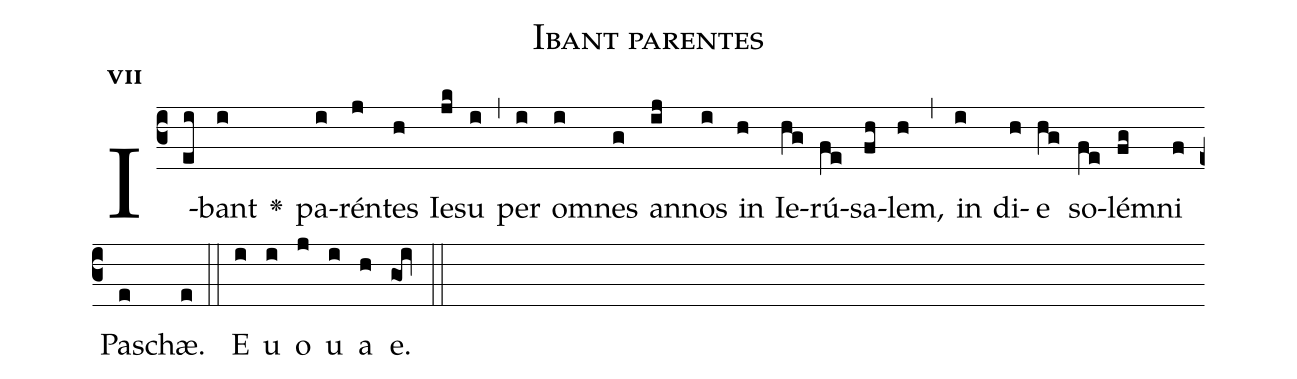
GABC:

name:Ibant parentes;
office-part:Antiphona;
mode:7;
%%
initial-style: 1;
name: Ibant parentes
book: Antiphonae & Responsoria/Tomus I, p. 91;
occasion: Dominica Infra Octavam Nativitatis;
office-part: Laudes Ant 1;
user-notes: ;
commentary: ;
annotation: 7d;
centering-scheme: english;
fontsize: 12;
font: OFLSortsMillGoudy;
height: 11;
width: 4.5;
%%
(c3)I(ei)bant(i) <v>\greheightstar</v>() pa(i)rén(j)tes(h) Ie(jk)su(i) (,) per(i) om(i)nes(g) an(ij)nos(i) in(h) Ie(hg)rú(fe)sa(fh)lem,(h) (,) in(i) di(h)e(hg) so(fe)lém(fg)ni(f) Pas(e)chæ.(e) (::)
E(i) u(i) o(j) u(i) a(h) e.(goi) (::)
